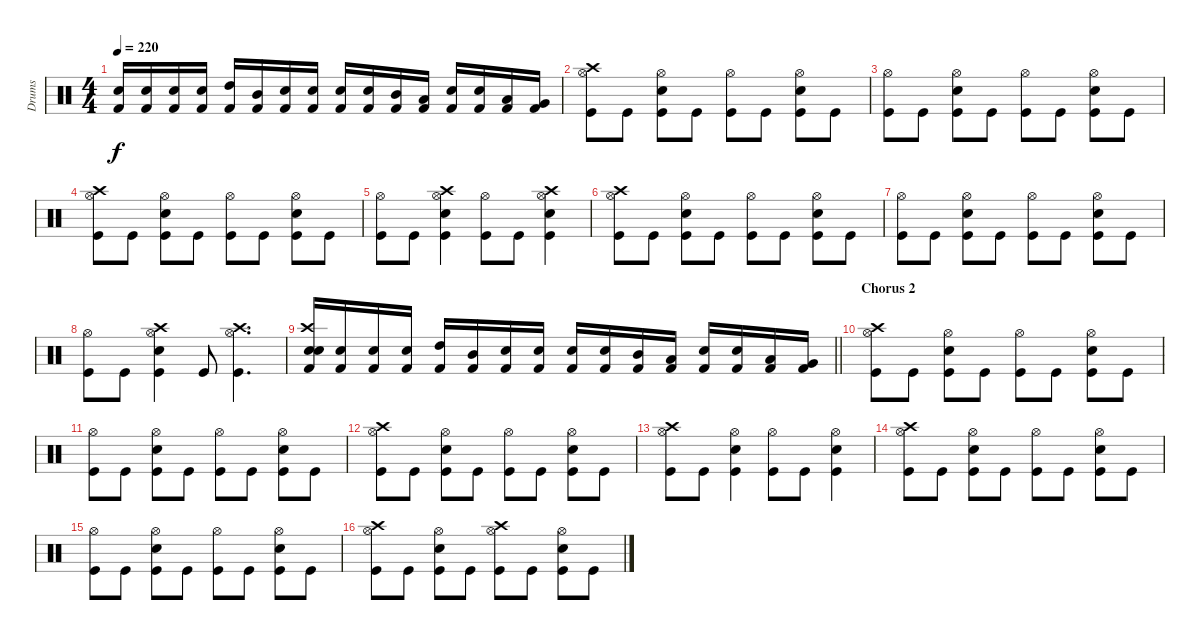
\track ("Drums" "Drums") {instrument percussion}
\staff {score}
\articulation defaults
\ts (4 4)
\tempo 220
\clef neutral
\ks c
("Kick (hit) 2" "Snare (hit) 2").16{dy f} ("Kick (hit) 2" "Snare (hit) 2").16 ("Kick (hit) 2" "Snare (hit) 2").16 ("Kick (hit) 2" "Snare (hit) 2").16 ("Kick (hit) 2" "High Tom (hit)").16 ("Kick (hit) 2" "Mid Tom (hit)").16 ("Kick (hit) 2" "Snare (hit) 2").16 ("Kick (hit) 2" "Snare (hit) 2").16 ("Kick (hit) 2" "Snare (hit) 2").16 ("Kick (hit) 2" "Snare (hit) 2").16 ("Kick (hit) 2" "Mid Tom (hit)").16 ("Kick (hit) 2" "Low Tom (hit)").16 ("Kick (hit) 2" "Snare (hit) 2").16 ("Kick (hit) 2" "Snare (hit) 2").16 ("Kick (hit) 2" "Low Tom (hit)").16 ("Kick (hit) 2" "Very Low Tom (hit)").16 |
("Crash high (hit)" "Hi-Hat (open)" "Kick (hit)").8 "Kick (hit)".8 ("Electric Snare (hit)" "Hi-Hat (open)" "Kick (hit)").8 "Kick (hit)".8 ("Hi-Hat (open)" "Kick (hit)").8 "Kick (hit)".8 ("Electric Snare (hit)" "Hi-Hat (open)" "Kick (hit)").8 "Kick (hit)".8 |
("Hi-Hat (open)" "Kick (hit)").8 "Kick (hit)".8 ("Electric Snare (hit)" "Hi-Hat (open)" "Kick (hit)").8 "Kick (hit)".8 ("Hi-Hat (open)" "Kick (hit)").8 "Kick (hit)".8 ("Electric Snare (hit)" "Hi-Hat (open)" "Kick (hit)").8 "Kick (hit)".8 |
("Crash high (hit)" "Hi-Hat (open)" "Kick (hit)").8 "Kick (hit)".8 ("Electric Snare (hit)" "Hi-Hat (open)" "Kick (hit)").8 "Kick (hit)".8 ("Hi-Hat (open)" "Kick (hit)").8 "Kick (hit)".8 ("Electric Snare (hit)" "Hi-Hat (open)" "Kick (hit)").8 "Kick (hit)".8 |
("Hi-Hat (open)" "Kick (hit)").8 "Kick (hit)".8 ("Crash high (hit)" "Electric Snare (hit)" "Hi-Hat (open)" "Kick (hit)").4 ("Hi-Hat (open)" "Kick (hit)").8 "Kick (hit)".8 ("Crash high (hit)" "Electric Snare (hit)" "Hi-Hat (open)" "Kick (hit)").4 |
("Crash high (hit)" "Hi-Hat (open)" "Kick (hit)").8 "Kick (hit)".8 ("Electric Snare (hit)" "Hi-Hat (open)" "Kick (hit)").8 "Kick (hit)".8 ("Hi-Hat (open)" "Kick (hit)").8 "Kick (hit)".8 ("Electric Snare (hit)" "Hi-Hat (open)" "Kick (hit)").8 "Kick (hit)".8 |
("Hi-Hat (open)" "Kick (hit)").8 "Kick (hit)".8 ("Electric Snare (hit)" "Hi-Hat (open)" "Kick (hit)").8 "Kick (hit)".8 ("Hi-Hat (open)" "Kick (hit)").8 "Kick (hit)".8 ("Electric Snare (hit)" "Hi-Hat (open)" "Kick (hit)").8 "Kick (hit)".8 |
("Hi-Hat (open)" "Kick (hit)").8 "Kick (hit)".8 ("Crash high (hit)" "Electric Snare (hit)" "Hi-Hat (open)" "Kick (hit)").4 "Kick (hit)".8 ("Crash high (hit)" "Hi-Hat (open)" "Kick (hit)").4{d} |
\barLineRight lightlight
("Kick (hit) 2" "Snare (hit) 2" "Electric Snare (hit)" "Crash high (hit)").16 ("Kick (hit) 2" "Snare (hit) 2").16 ("Kick (hit) 2" "Snare (hit) 2").16 ("Kick (hit) 2" "Snare (hit) 2").16 ("Kick (hit) 2" "High Tom (hit)").16 ("Kick (hit) 2" "Mid Tom (hit)").16 ("Kick (hit) 2" "Snare (hit) 2").16 ("Kick (hit) 2" "Snare (hit) 2").16 ("Kick (hit) 2" "Snare (hit) 2").16 ("Kick (hit) 2" "Snare (hit) 2").16 ("Kick (hit) 2" "Mid Tom (hit)").16 ("Kick (hit) 2" "Low Tom (hit)").16 ("Kick (hit) 2" "Snare (hit) 2").16 ("Kick (hit) 2" "Snare (hit) 2").16 ("Kick (hit) 2" "Low Tom (hit)").16 ("Kick (hit) 2" "Very Low Tom (hit)").16 |
\section ("" "Chorus 2")
("Crash high (hit)" "Hi-Hat (open)" "Kick (hit)").8 "Kick (hit)".8 ("Electric Snare (hit)" "Hi-Hat (open)" "Kick (hit)").8 "Kick (hit)".8 ("Hi-Hat (open)" "Kick (hit)").8 "Kick (hit)".8 ("Electric Snare (hit)" "Hi-Hat (open)" "Kick (hit)").8 "Kick (hit)".8 |
("Hi-Hat (open)" "Kick (hit)").8 "Kick (hit)".8 ("Electric Snare (hit)" "Hi-Hat (open)" "Kick (hit)").8 "Kick (hit)".8 ("Hi-Hat (open)" "Kick (hit)").8 "Kick (hit)".8 ("Electric Snare (hit)" "Hi-Hat (open)" "Kick (hit)").8 "Kick (hit)".8 |
("Crash high (hit)" "Hi-Hat (open)" "Kick (hit)").8 "Kick (hit)".8 ("Electric Snare (hit)" "Hi-Hat (open)" "Kick (hit)").8 "Kick (hit)".8 ("Hi-Hat (open)" "Kick (hit)").8 "Kick (hit)".8 ("Electric Snare (hit)" "Hi-Hat (open)" "Kick (hit)").8 "Kick (hit)".8 |
("Crash high (hit)" "Hi-Hat (open)" "Kick (hit)").8 "Kick (hit)".8 ("Electric Snare (hit)" "Hi-Hat (open)" "Kick (hit)").4 ("Hi-Hat (open)" "Kick (hit)").8 "Kick (hit)".8 ("Electric Snare (hit)" "Hi-Hat (open)" "Kick (hit)").4 |
("Crash high (hit)" "Hi-Hat (open)" "Kick (hit)").8 "Kick (hit)".8 ("Electric Snare (hit)" "Hi-Hat (open)" "Kick (hit)").8 "Kick (hit)".8 ("Hi-Hat (open)" "Kick (hit)").8 "Kick (hit)".8 ("Electric Snare (hit)" "Hi-Hat (open)" "Kick (hit)").8 "Kick (hit)".8 |
("Hi-Hat (open)" "Kick (hit)").8 "Kick (hit)".8 ("Electric Snare (hit)" "Hi-Hat (open)" "Kick (hit)").8 "Kick (hit)".8 ("Hi-Hat (open)" "Kick (hit)").8 "Kick (hit)".8 ("Electric Snare (hit)" "Hi-Hat (open)" "Kick (hit)").8 "Kick (hit)".8 |
("Crash high (hit)" "Hi-Hat (open)" "Kick (hit)").8 "Kick (hit)".8 ("Electric Snare (hit)" "Hi-Hat (open)" "Kick (hit)").8 "Kick (hit)".8 ("Crash high (hit)" "Hi-Hat (open)" "Kick (hit)").8 "Kick (hit)".8 ("Electric Snare (hit)" "Hi-Hat (open)" "Kick (hit)").8 "Kick (hit)".8
